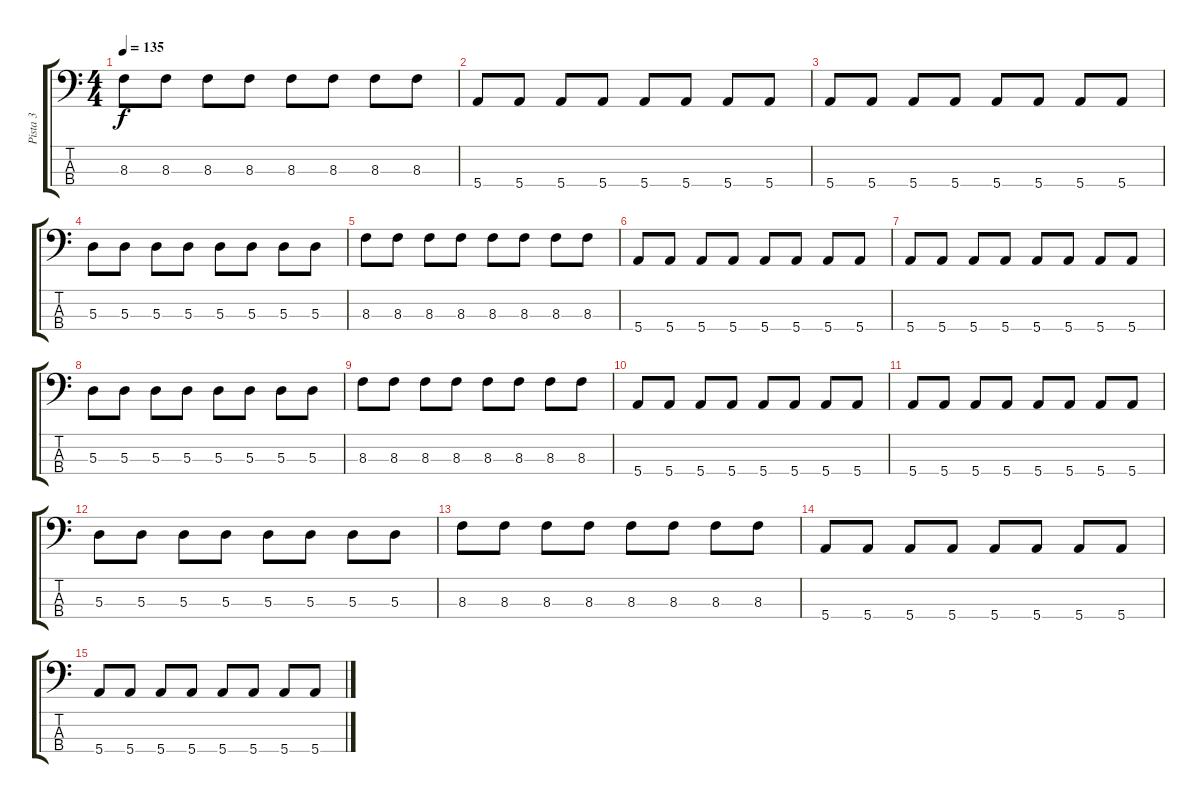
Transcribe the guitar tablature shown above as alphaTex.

\track ("Pista 3" "Pista 3") {instrument electricbasspick}
\staff {score tabs}
\tuning (G2 D2 A1 E1) {hide}
\ts (4 4)
\tempo 135
\clef f4
\ks c
8.3.8{dy f} 8.3.8 8.3.8 8.3.8 8.3.8 8.3.8 8.3.8 8.3.8 |
5.4.8 5.4.8 5.4.8 5.4.8 5.4.8 5.4.8 5.4.8 5.4.8 |
5.4.8 5.4.8 5.4.8 5.4.8 5.4.8 5.4.8 5.4.8 5.4.8 |
5.3.8 5.3.8 5.3.8 5.3.8 5.3.8 5.3.8 5.3.8 5.3.8 |
8.3.8 8.3.8 8.3.8 8.3.8 8.3.8 8.3.8 8.3.8 8.3.8 |
5.4.8 5.4.8 5.4.8 5.4.8 5.4.8 5.4.8 5.4.8 5.4.8 |
5.4.8 5.4.8 5.4.8 5.4.8 5.4.8 5.4.8 5.4.8 5.4.8 |
5.3.8 5.3.8 5.3.8 5.3.8 5.3.8 5.3.8 5.3.8 5.3.8 |
8.3.8 8.3.8 8.3.8 8.3.8 8.3.8 8.3.8 8.3.8 8.3.8 |
5.4.8 5.4.8 5.4.8 5.4.8 5.4.8 5.4.8 5.4.8 5.4.8 |
5.4.8 5.4.8 5.4.8 5.4.8 5.4.8 5.4.8 5.4.8 5.4.8 |
5.3.8 5.3.8 5.3.8 5.3.8 5.3.8 5.3.8 5.3.8 5.3.8 |
8.3.8 8.3.8 8.3.8 8.3.8 8.3.8 8.3.8 8.3.8 8.3.8 |
5.4.8 5.4.8 5.4.8 5.4.8 5.4.8 5.4.8 5.4.8 5.4.8 |
5.4.8 5.4.8 5.4.8 5.4.8 5.4.8 5.4.8 5.4.8 5.4.8
